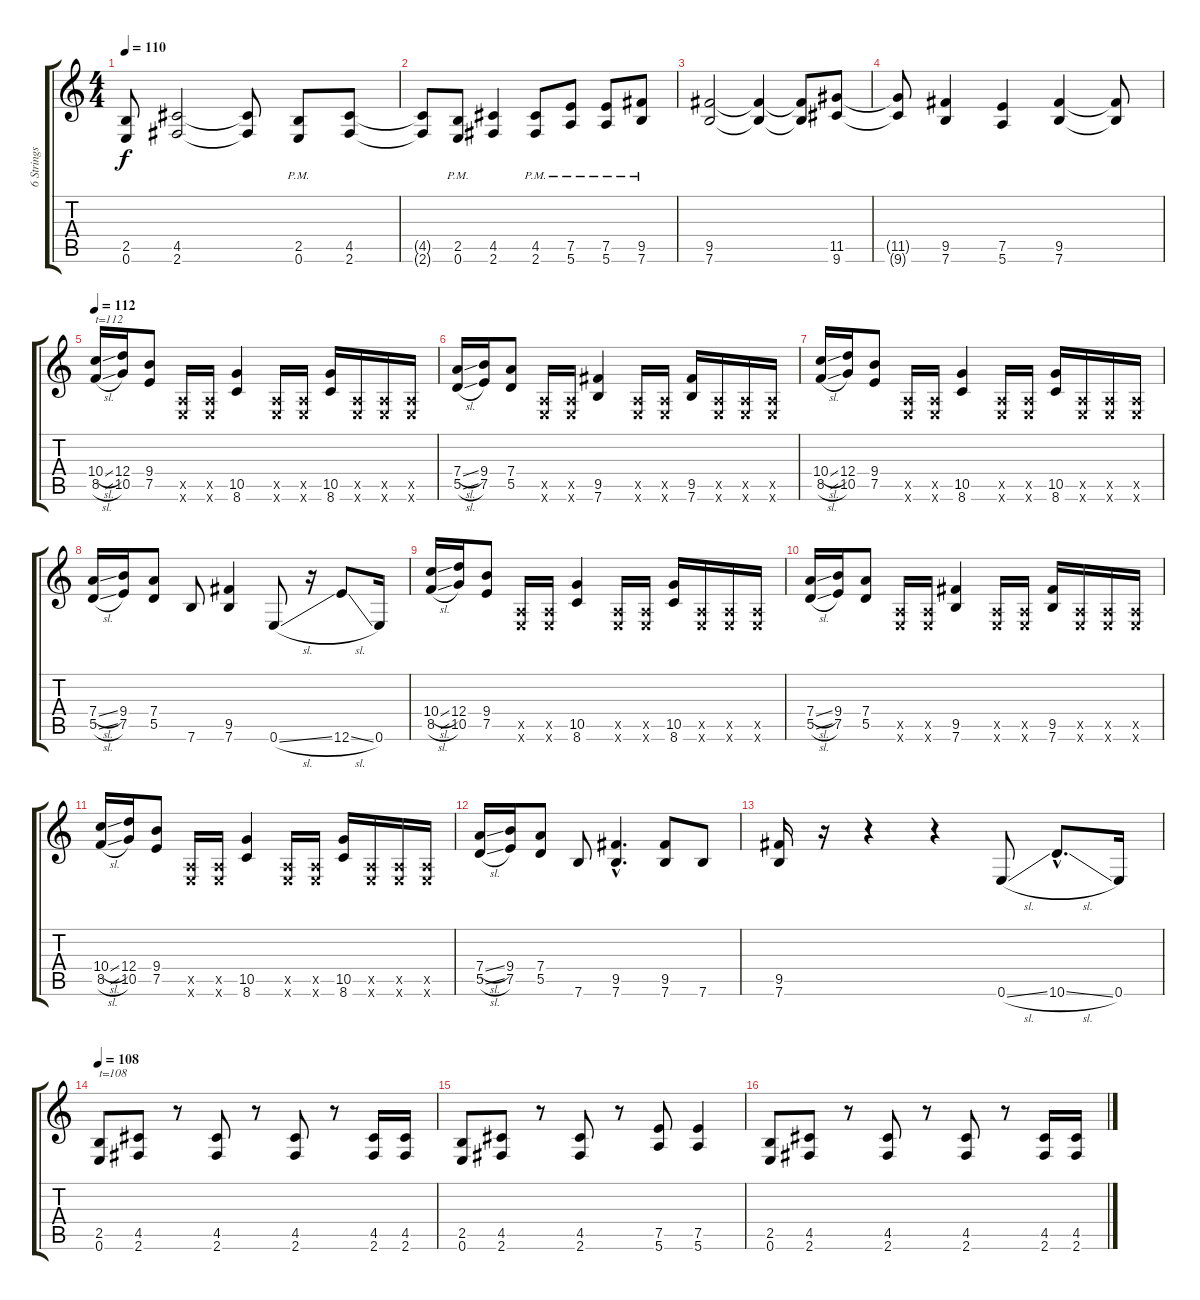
\track ("6 Strings Guitar" "6 Strings ") {instrument distortionguitar}
\staff {score tabs}
\tuning (E4 B3 G3 D3 A2 E2) {hide}
\ts (4 4)
\tempo 110
\clef g2
\ks c
(2.5 0.6).8{dy f} (4.5 2.6).2 (4.5{t} 2.6{t}).8 (2.5{pm} 0.6{pm}).8 (4.5 2.6).8 |
(4.5{t} 2.6{t}).8 (2.5{pm} 0.6{pm}).8 (4.5 2.6).4 (4.5{pm} 2.6{pm}).8 (7.5{pm} 5.6{pm}).8 (7.5{pm} 5.6{pm}).8 (9.5{pm} 7.6{pm}).8 |
(9.5 7.6).2 (9.5{t} 7.6{t}).4 (9.5{t} 7.6{t}).8 (11.5 9.6).8 |
(11.5{t} 9.6{t}).8 (9.5 7.6).4 (7.5 5.6).4 (9.5 7.6).4 (9.5{t} 7.6{t}).8 |
\tempo 112
(10.4{sl} 8.5{sl}).16{txt "t=112"} (12.4 10.5).16 (9.4 7.5).8 (0.5{x} 0.6{x}).16 (0.5{x} 0.6{x}).16 (10.5 8.6).4 (0.5{x} 0.6{x}).16 (0.5{x} 0.6{x}).16 (10.5 8.6).16 (0.5{x} 0.6{x}).16 (0.5{x} 0.6{x}).16 (0.5{x} 0.6{x}).16 |
(7.4{sl} 5.5{sl}).16 (9.4 7.5).16 (7.4 5.5).8 (0.5{x} 0.6{x}).16 (0.5{x} 0.6{x}).16 (9.5 7.6).4 (0.5{x} 0.6{x}).16 (0.5{x} 0.6{x}).16 (9.5 7.6).16 (0.5{x} 0.6{x}).16 (0.5{x} 0.6{x}).16 (0.5{x} 0.6{x}).16 |
(10.4{sl} 8.5{sl}).16 (12.4 10.5).16 (9.4 7.5).8 (0.5{x} 0.6{x}).16 (0.5{x} 0.6{x}).16 (10.5 8.6).4 (0.5{x} 0.6{x}).16 (0.5{x} 0.6{x}).16 (10.5 8.6).16 (0.5{x} 0.6{x}).16 (0.5{x} 0.6{x}).16 (0.5{x} 0.6{x}).16 |
(7.4{sl} 5.5{sl}).16 (9.4 7.5).16 (7.4 5.5).8 7.6.8 (9.5 7.6).4 0.6{sl}.8 r.16 12.6{sl}.8 0.6.16 |
(10.4{sl} 8.5{sl}).16 (12.4 10.5).16 (9.4 7.5).8 (0.5{x} 0.6{x}).16 (0.5{x} 0.6{x}).16 (10.5 8.6).4 (0.5{x} 0.6{x}).16 (0.5{x} 0.6{x}).16 (10.5 8.6).16 (0.5{x} 0.6{x}).16 (0.5{x} 0.6{x}).16 (0.5{x} 0.6{x}).16 |
(7.4{sl} 5.5{sl}).16 (9.4 7.5).16 (7.4 5.5).8 (0.5{x} 0.6{x}).16 (0.5{x} 0.6{x}).16 (9.5 7.6).4 (0.5{x} 0.6{x}).16 (0.5{x} 0.6{x}).16 (9.5 7.6).16 (0.5{x} 0.6{x}).16 (0.5{x} 0.6{x}).16 (0.5{x} 0.6{x}).16 |
(10.4{sl} 8.5{sl}).16 (12.4 10.5).16 (9.4 7.5).8 (0.5{x} 0.6{x}).16 (0.5{x} 0.6{x}).16 (10.5 8.6).4 (0.5{x} 0.6{x}).16 (0.5{x} 0.6{x}).16 (10.5 8.6).16 (0.5{x} 0.6{x}).16 (0.5{x} 0.6{x}).16 (0.5{x} 0.6{x}).16 |
(7.4{sl} 5.5{sl}).16 (9.4 7.5).16 (7.4 5.5).8 7.6.8 (9.5{hac} 7.6{hac}).4{d} (9.5 7.6).8 7.6.8 |
(9.5 7.6).16 r.16 r.4 r.4 0.6{sl}.8 10.6{sl hac}.8{d} 0.6.16 |
\tempo 108
(2.5 0.6).8{txt "t=108"} (4.5 2.6).8 r.8 (4.5 2.6).8 r.8 (4.5 2.6).8 r.8 (4.5 2.6).16 (4.5 2.6).16 |
(2.5 0.6).8 (4.5 2.6).8 r.8 (4.5 2.6).8 r.8 (7.5 5.6).8 (7.5 5.6).4 |
(2.5 0.6).8 (4.5 2.6).8 r.8 (4.5 2.6).8 r.8 (4.5 2.6).8 r.8 (4.5 2.6).16 (4.5 2.6).16
